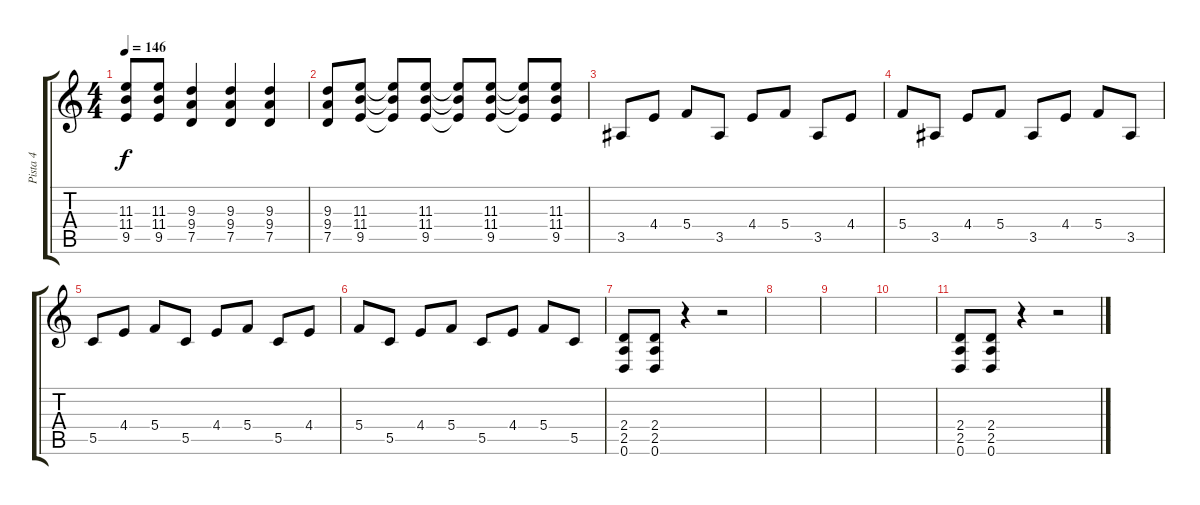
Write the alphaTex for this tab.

\track ("Pista 4" "Pista 4") {instrument distortionguitar}
\staff {score tabs}
\tuning (D4 A3 F3 C3 G2 D2) {hide}
\ts (4 4)
\tempo 146
\clef g2
\ks c
(11.3{t} 11.4{t} 9.5{t}).8{dy f} (11.3 11.4 9.5).8 (9.3 9.4 7.5).4 (9.3 9.4 7.5).4 (9.3 9.4 7.5).4 |
(9.3 9.4 7.5).8 (11.3 11.4 9.5).8 (11.3{t} 11.4{t} 9.5{t}).8 (11.3 11.4 9.5).8 (11.3{t} 11.4{t} 9.5{t}).8 (11.3 11.4 9.5).8 (11.3{t} 11.4{t} 9.5{t}).8 (11.3 11.4 9.5).8 |
3.5.8 4.4.8 5.4.8 3.5.8 4.4.8 5.4.8 3.5.8 4.4.8 |
5.4.8 3.5.8 4.4.8 5.4.8 3.5.8 4.4.8 5.4.8 3.5.8 |
5.5.8 4.4.8 5.4.8 5.5.8 4.4.8 5.4.8 5.5.8 4.4.8 |
5.4.8 5.5.8 4.4.8 5.4.8 5.5.8 4.4.8 5.4.8 5.5.8 |
(2.4 2.5 0.6).8 (2.4 2.5 0.6).8 r.4 r.2 |
|
|
|
(2.4 2.5 0.6).8 (2.4 2.5 0.6).8 r.4 r.2
